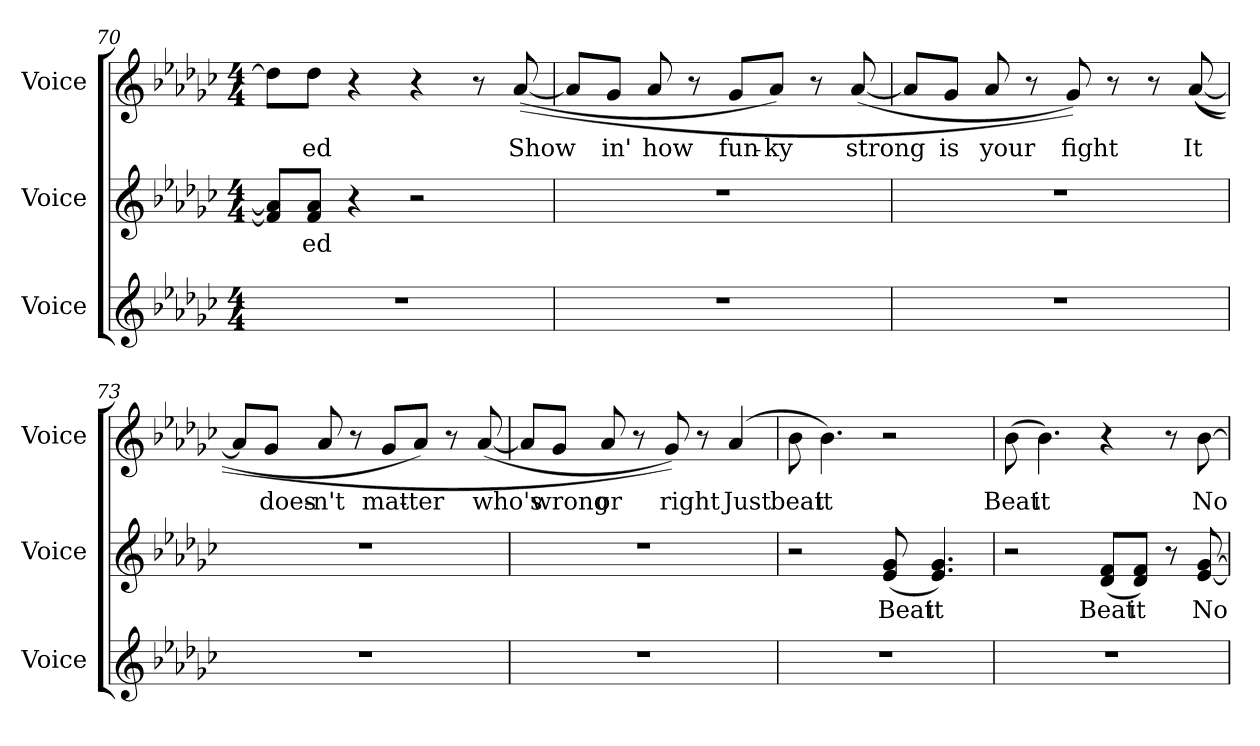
**kern	**kern	**text	**kern	**text
*part3	*part2	*part2	*part1	*part1
*staff3	*staff2	*staff2	*staff1	*staff1
*I"Voice	*I"Voice	*	*I"Voice	*
*I'Voice	*I'Voice	*	*I'Voice	*
!!LO:LB:g=z
*clefG2	*clefG2	*	*clefG2	*
*k[b-e-a-d-g-c-]	*k[b-e-a-d-g-c-]	*	*k[b-e-a-d-g-c-]	*
*e-:	*e-:	*	*e-:	*
*M4/4	*M4/4	*	*M4/4	*
=70	=70	=70	=70	=70
1r	8fi/] 8a-i]L	.	8dd-i\L]	.
!	!	!LO:LY:b:color=#000000	!	!
!	!	!	!	!LO:LY:b:color=#000000
.	8fi/ 8a-iJ	-ed	8dd-i\J	ed
.	4r	.	4r	.
.	2r	.	4r	.
.	.	.	8r	.
!	!	!	!	!LO:LY:b:color=#000000
.	.	.	(([8a-i/	Show
=71	=71	=71	=71	=71
1r	1r	.	8a-i/L]	.
!	!	!	!	!LO:LY:b:color=#000000
.	.	.	8g-i/J	in'
!	!	!	!	!LO:LY:b:color=#000000
.	.	.	8a-i/	how
.	.	.	8r	.
!	!	!	!	!LO:LY:b:color=#000000
.	.	.	8g-i/L	fun-
!	!	!	!	!LO:LY:b:color=#000000
.	.	.	8a-i/J)	-ky
.	.	.	8r	.
!	!	!	!	!LO:LY:b:color=#000000
.	.	.	([8a-i/	strong
=72	=72	=72	=72	=72
1r	1r	.	8a-i/L]	.
!	!	!	!	!LO:LY:b:color=#000000
.	.	.	8g-i/J	is
!	!	!	!	!LO:LY:b:color=#000000
.	.	.	8a-i/	your
.	.	.	8r	.
!	!	!	!	!LO:LY:b:color=#000000
.	.	.	8g-i/))	fight
.	.	.	8r	.
.	.	.	8r	.
!	!	!	!	!LO:LY:b:color=#000000
.	.	.	(([8a-i/	It
!!LO:LB:g=z
=73	=73	=73	=73	=73
1r	1r	.	8a-i/L]	.
!	!	!	!	!LO:LY:b:color=#000000
.	.	.	8g-i/J	does-
!	!	!	!	!LO:LY:b:color=#000000
.	.	.	8a-i/	-n't
.	.	.	8r	.
!	!	!	!	!LO:LY:b:color=#000000
.	.	.	8g-i/L	mat-
!	!	!	!	!LO:LY:b:color=#000000
.	.	.	8a-i/J)	-ter
.	.	.	8r	.
!	!	!	!	!LO:LY:b:color=#000000
.	.	.	([8a-i/	who's
=74	=74	=74	=74	=74
1r	1r	.	8a-i/L]	.
!	!	!	!	!LO:LY:b:color=#000000
.	.	.	8g-i/J	wrong
!	!	!	!	!LO:LY:b:color=#000000
.	.	.	8a-i/	or
.	.	.	8r	.
!	!	!	!	!LO:LY:b:color=#000000
.	.	.	8g-i/))	right
.	.	.	8r	.
!	!	!	!	!LO:LY:b:color=#000000
.	.	.	(4a-i/	Just
=75	=75	=75	=75	=75
!	!	!	!	!LO:LY:b:color=#000000
1r	2r	.	8b-i\	beat
!	!	!	!	!LO:LY:b:color=#000000
.	.	.	4.b-i\)	it
!	!	!LO:LY:b:color=#000000	!	!
.	(8e-i/ 8g-i	Beat	2r	.
!	!	!LO:LY:b:color=#000000	!	!
.	4.e-i/ 4.g-i)	it	.	.
=76	=76	=76	=76	=76
!	!	!	!	!LO:LY:b:color=#000000
1r	2r	.	(8b-i\	Beat
!	!	!	!	!LO:LY:b:color=#000000
.	.	.	4.b-i\)	it
!	!	!LO:LY:b:color=#000000	!	!
.	(8d-i/ 8fiL	Beat	4r	.
!	!	!LO:LY:b:color=#000000	!	!
.	8d-i/ 8fiJ)	it	.	.
.	8r	.	8r	.
!	!	!LO:LY:b:color=#000000	!	!
!	!	!	!	!LO:LY:b:color=#000000
.	[8e-i/ [8g-i	No	[8b-i\	No
=	=	=	=	=
*-	*-	*-	*-	*-
